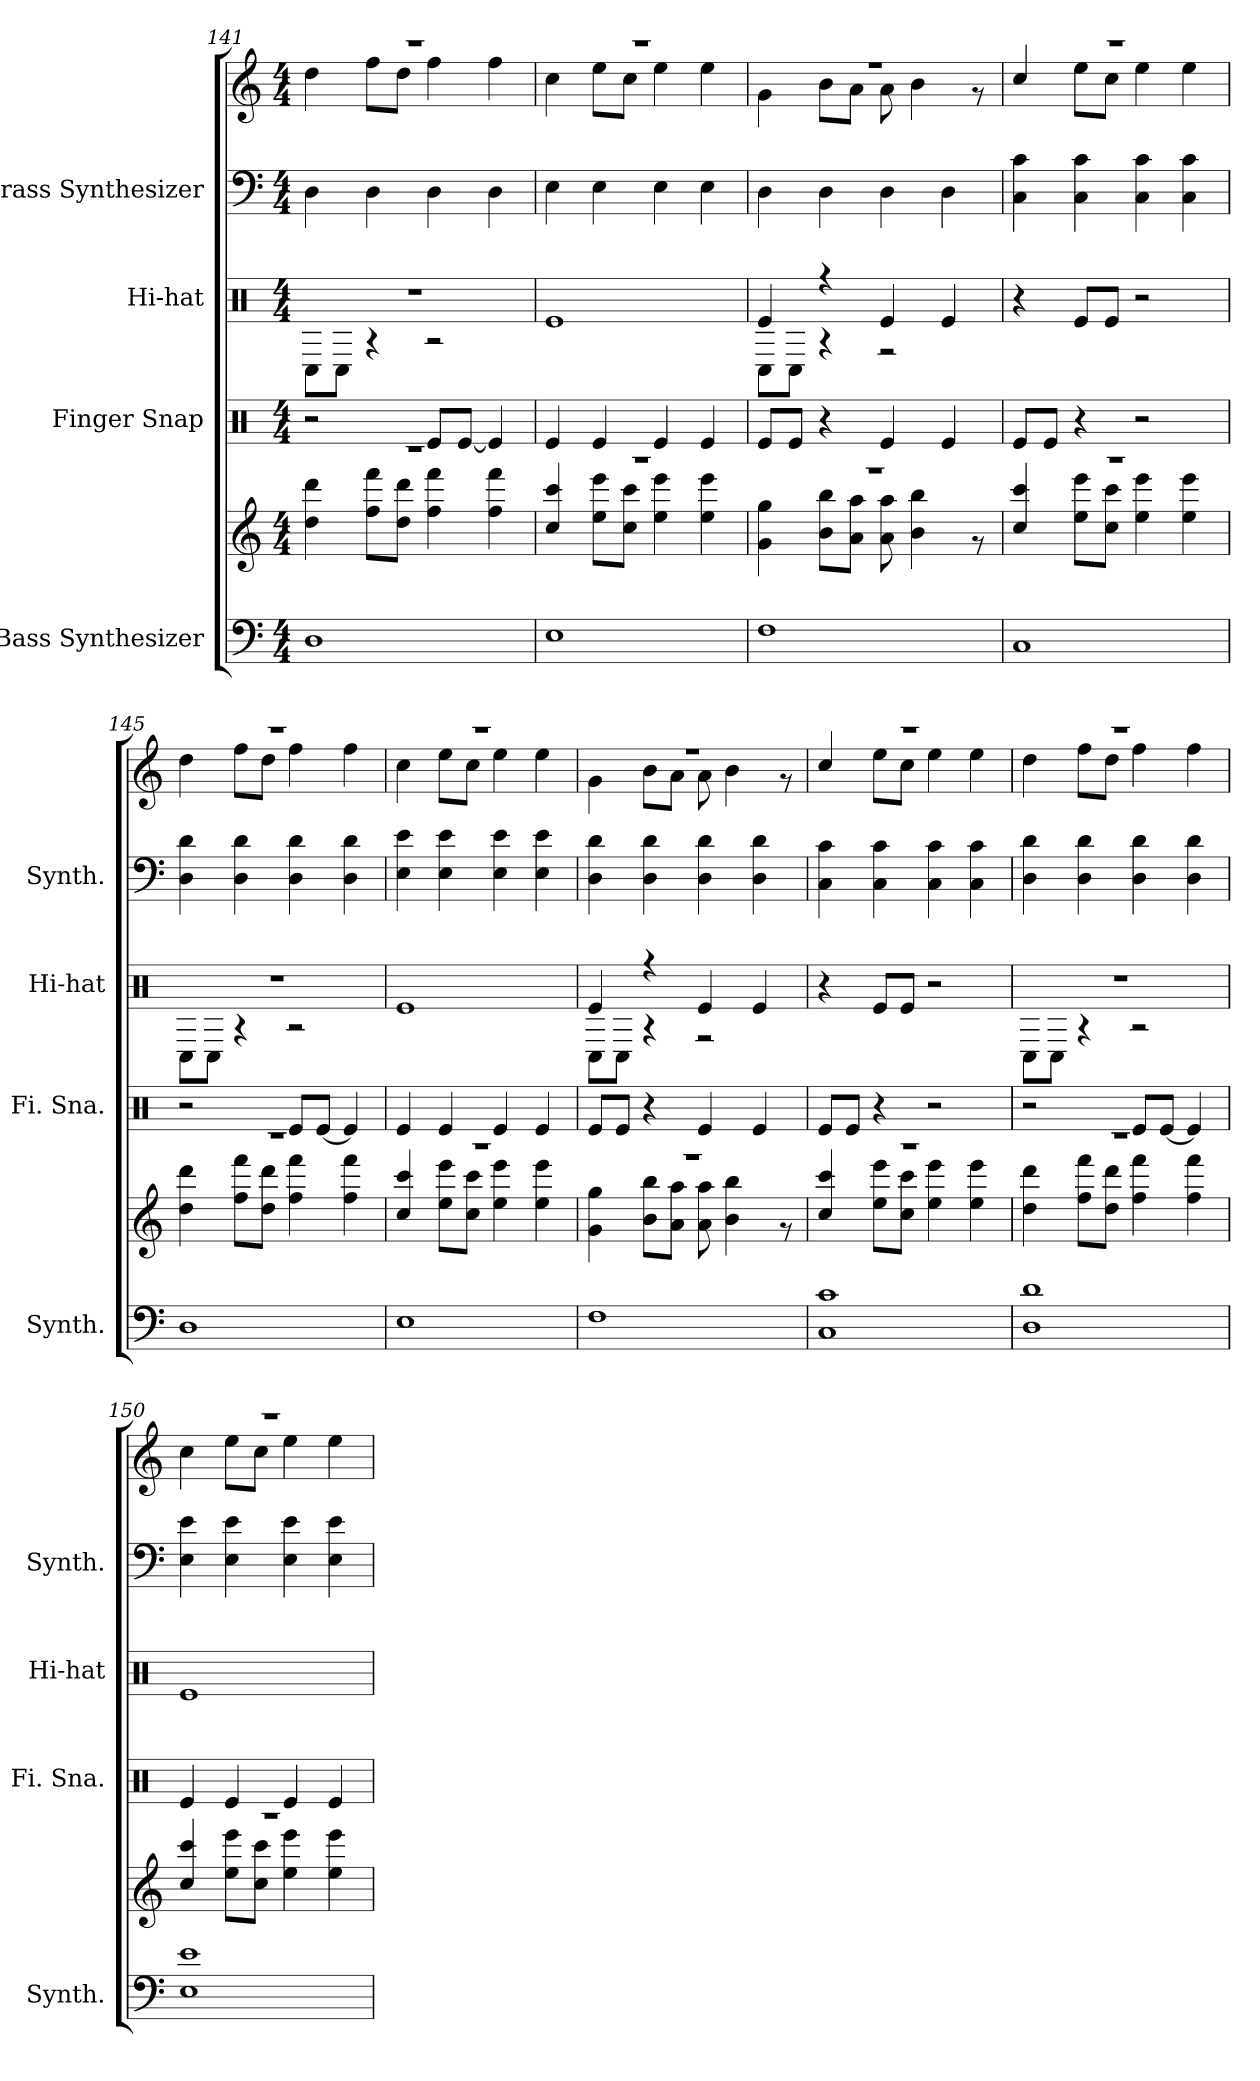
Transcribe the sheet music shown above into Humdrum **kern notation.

**kern	**kern	**kern	**kern	**kern	**kern
*part4	*part4	*part3	*part2	*part1	*part1
*staff6	*staff5	*staff4	*staff3	*staff2	*staff1
*I"Bass Synthesizer	*	*I"Finger Snap	*I"Hi-hat	*I"Brass Synthesizer	*
*I'Synth.	*	*I'Fi. Sna.	*I'Hi-hat	*I'Synth.	*
*clefF4	*clefG2	*clefX	*clefX	*clefF4	*clefG2
*k[]	*k[]	*k[]	*k[]	*k[]	*k[]
*M4/4	*M4/4	*M4/4	*M4/4	*M4/4	*M4/4
=141	=141	=141	=141	=141	=141
*	*^	*	*^	*	*^
1D	1r	4dd\ 4ddd\	2r	1r	8RC\L	4D\	1r	4dd\
.	.	.	.	.	8RC\J	.	.	.
.	.	8ff\ 8fff\L	.	.	4r	4D\	.	8ff\L
.	.	8dd\ 8ddd\J	.	.	.	.	.	8dd\J
.	.	4ff\ 4fff\	8Re/L	.	2r	4D\	.	4ff\
.	.	.	[8Re/J	.	.	.	.	.
.	.	4ff\ 4fff\	4Re/]	.	.	4D\	.	4ff\
*	*	*	*	*v	*v	*	*	*
=142	=142	=142	=142	=142	=142	=142	=142
1E	1r	4cc/ 4ccc/	4Re/	1Re	4E\	1r	4cc\
.	.	8ee\ 8eee\L	4Re/	.	4E\	.	8ee\L
.	.	8cc\ 8ccc\J	.	.	.	.	8cc\J
.	.	4ee\ 4eee\	4Re/	.	4E\	.	4ee\
.	.	4ee\ 4eee\	4Re/	.	4E\	.	4ee\
!!LO:LB:g=z	!!
=143	=143	=143	=143	=143	=143	=143	=143
*	*	*	*	*^	*	*	*
1F	1r	4g\ 4gg\	8Re/L	4Re/	8RC\L	4D\	1r	4g\
.	.	.	8Re/J	.	8RC\J	.	.	.
.	.	8b\ 8bb\L	4r	4r	4r	4D\	.	8b\L
.	.	8a\ 8aa\J	.	.	.	.	.	8a\J
.	.	8a\ 8aa\	4Re/	4Re/	2r	4D\	.	8a\
.	.	4b\ 4bb\	.	.	.	.	.	4b\
.	.	.	4Re/	4Re/	.	4D\	.	.
.	.	8r	.	.	.	.	.	8r
*	*	*	*	*v	*v	*	*	*
=144	=144	=144	=144	=144	=144	=144	=144
1C	1r	4cc/ 4ccc/	8Re/L	4r	4C\ 4c\	1r	4cc/
.	.	.	8Re/J	.	.	.	.
.	.	8ee\ 8eee\L	4r	8Re/L	4C\ 4c\	.	8ee\L
.	.	8cc\ 8ccc\J	.	8Re/J	.	.	8cc\J
.	.	4ee\ 4eee\	2r	2r	4C\ 4c\	.	4ee\
.	.	4ee\ 4eee\	.	.	4C\ 4c\	.	4ee\
=145	=145	=145	=145	=145	=145	=145	=145
*	*	*	*	*^	*	*	*
1D	1r	4dd\ 4ddd\	2r	1r	8RC\L	4D\ 4d\	1r	4dd\
.	.	.	.	.	8RC\J	.	.	.
.	.	8ff\ 8fff\L	.	.	4r	4D\ 4d\	.	8ff\L
.	.	8dd\ 8ddd\J	.	.	.	.	.	8dd\J
.	.	4ff\ 4fff\	8Re/L	.	2r	4D\ 4d\	.	4ff\
.	.	.	[8Re/J	.	.	.	.	.
.	.	4ff\ 4fff\	4Re/]	.	.	4D\ 4d\	.	4ff\
*	*	*	*	*v	*v	*	*	*
=146	=146	=146	=146	=146	=146	=146	=146
1E	1r	4cc/ 4ccc/	4Re/	1Re	4E\ 4e\	1r	4cc\
.	.	8ee\ 8eee\L	4Re/	.	4E\ 4e\	.	8ee\L
.	.	8cc\ 8ccc\J	.	.	.	.	8cc\J
.	.	4ee\ 4eee\	4Re/	.	4E\ 4e\	.	4ee\
.	.	4ee\ 4eee\	4Re/	.	4E\ 4e\	.	4ee\
!!LO:PB:g=z	!!
=147	=147	=147	=147	=147	=147	=147	=147
*	*	*	*	*^	*	*	*
1F	1r	4g\ 4gg\	8Re/L	4Re/	8RC\L	4D\ 4d\	1r	4g\
.	.	.	8Re/J	.	8RC\J	.	.	.
.	.	8b\ 8bb\L	4r	4r	4r	4D\ 4d\	.	8b\L
.	.	8a\ 8aa\J	.	.	.	.	.	8a\J
.	.	8a\ 8aa\	4Re/	4Re/	2r	4D\ 4d\	.	8a\
.	.	4b\ 4bb\	.	.	.	.	.	4b\
.	.	.	4Re/	4Re/	.	4D\ 4d\	.	.
.	.	8r	.	.	.	.	.	8r
*	*	*	*	*v	*v	*	*	*
=148	=148	=148	=148	=148	=148	=148	=148
1C 1c	1r	4cc/ 4ccc/	8Re/L	4r	4C\ 4c\	1r	4cc/
.	.	.	8Re/J	.	.	.	.
.	.	8ee\ 8eee\L	4r	8Re/L	4C\ 4c\	.	8ee\L
.	.	8cc\ 8ccc\J	.	8Re/J	.	.	8cc\J
.	.	4ee\ 4eee\	2r	2r	4C\ 4c\	.	4ee\
.	.	4ee\ 4eee\	.	.	4C\ 4c\	.	4ee\
=149	=149	=149	=149	=149	=149	=149	=149
*	*	*	*	*^	*	*	*
1D 1d	1r	4dd\ 4ddd\	2r	1r	8RC\L	4D\ 4d\	1r	4dd\
.	.	.	.	.	8RC\J	.	.	.
.	.	8ff\ 8fff\L	.	.	4r	4D\ 4d\	.	8ff\L
.	.	8dd\ 8ddd\J	.	.	.	.	.	8dd\J
.	.	4ff\ 4fff\	8Re/L	.	2r	4D\ 4d\	.	4ff\
.	.	.	[8Re/J	.	.	.	.	.
.	.	4ff\ 4fff\	4Re/]	.	.	4D\ 4d\	.	4ff\
*	*	*	*	*v	*v	*	*	*
=150	=150	=150	=150	=150	=150	=150	=150
1E 1e	1r	4cc/ 4ccc/	4Re/	1Re	4E\ 4e\	1r	4cc\
.	.	8ee\ 8eee\L	4Re/	.	4E\ 4e\	.	8ee\L
.	.	8cc\ 8ccc\J	.	.	.	.	8cc\J
.	.	4ee\ 4eee\	4Re/	.	4E\ 4e\	.	4ee\
.	.	4ee\ 4eee\	4Re/	.	4E\ 4e\	.	4ee\
*	*v	*v	*	*	*	*v	*v
=	=	=	=	=	=
*-	*-	*-	*-	*-	*-
